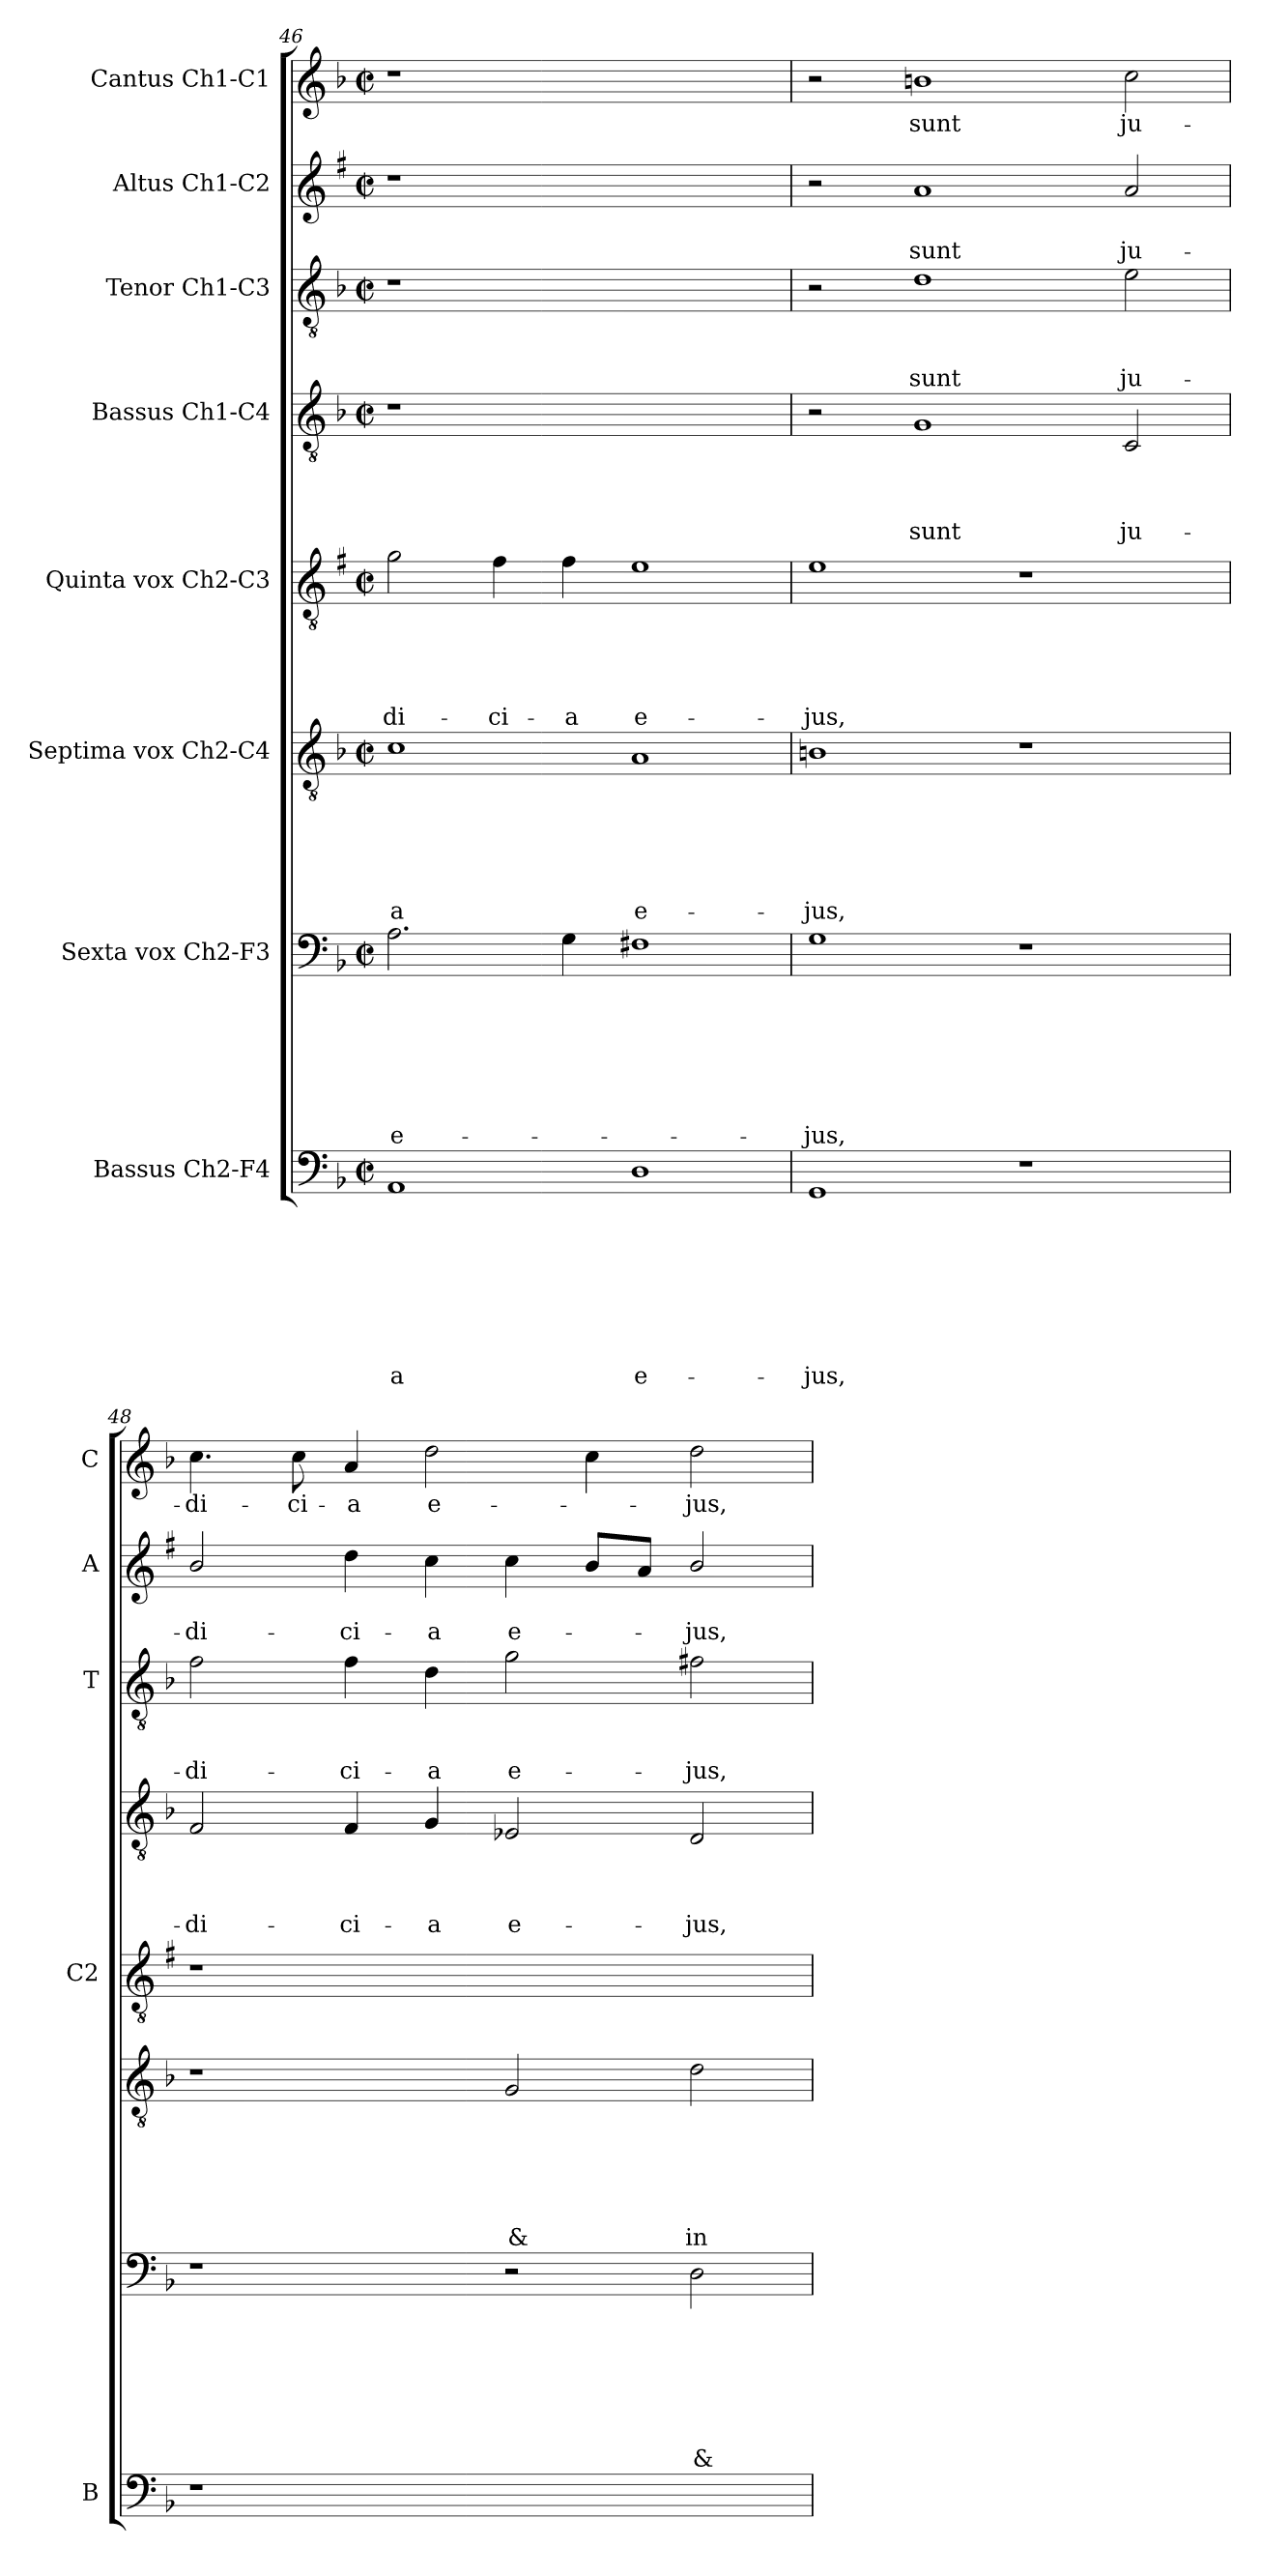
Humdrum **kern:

**kern	**text	**text	**text	**text	**text	**text	**text	**text	**kern	**text	**text	**text	**text	**text	**text	**text	**kern	**text	**text	**text	**text	**text	**text	**kern	**text	**text	**text	**text	**text	**kern	**text	**text	**text	**text	**kern	**text	**text	**text	**kern	**text	**text	**kern	**text
*part8	*part8	*part8	*part8	*part8	*part8	*part8	*part8	*part8	*part7	*part7	*part7	*part7	*part7	*part7	*part7	*part7	*part6	*part6	*part6	*part6	*part6	*part6	*part6	*part5	*part5	*part5	*part5	*part5	*part5	*part4	*part4	*part4	*part4	*part4	*part3	*part3	*part3	*part3	*part2	*part2	*part2	*part1	*part1
*staff8	*staff8	*staff8	*staff8	*staff8	*staff8	*staff8	*staff8	*staff8	*staff7	*staff7	*staff7	*staff7	*staff7	*staff7	*staff7	*staff7	*staff6	*staff6	*staff6	*staff6	*staff6	*staff6	*staff6	*staff5	*staff5	*staff5	*staff5	*staff5	*staff5	*staff4	*staff4	*staff4	*staff4	*staff4	*staff3	*staff3	*staff3	*staff3	*staff2	*staff2	*staff2	*staff1	*staff1
*I"Bassus Ch2-F4	*	*	*	*	*	*	*	*	*I"Sexta vox Ch2-F3	*	*	*	*	*	*	*	*I"Septima vox Ch2-C4	*	*	*	*	*	*	*I"Quinta vox Ch2-C3	*	*	*	*	*	*I"Bassus Ch1-C4	*	*	*	*	*I"Tenor Ch1-C3	*	*	*	*I"Altus Ch1-C2	*	*	*I"Cantus Ch1-C1	*
*I'B	*	*	*	*	*	*	*	*	*	*	*	*	*	*	*	*	*	*	*	*	*	*	*	*I'C2	*	*	*	*	*	*	*	*	*	*	*I'T	*	*	*	*I'A	*	*	*I'C	*
!!LO:PB:g=z
*clefF4	*	*	*	*	*	*	*	*	*clefF4	*	*	*	*	*	*	*	*clefGv2	*	*	*	*	*	*	*clefGv2	*	*	*	*	*	*clefGv2	*	*	*	*	*clefGv2	*	*	*	*clefG2	*	*	*clefG2	*
*	*	*	*	*	*	*	*	*	*	*	*	*	*	*	*	*	*	*	*	*	*	*	*	*ITrd1c2	*	*	*	*	*	*	*	*	*	*	*	*	*	*	*ITrd1c2	*	*	*	*
*k[b-]	*	*	*	*	*	*	*	*	*k[b-]	*	*	*	*	*	*	*	*k[b-]	*	*	*	*	*	*	*k[b-]	*	*	*	*	*	*k[b-]	*	*	*	*	*k[b-]	*	*	*	*k[b-]	*	*	*k[b-]	*
*F:	*	*	*	*	*	*	*	*	*F:	*	*	*	*	*	*	*	*F:	*	*	*	*	*	*	*F:	*	*	*	*	*	*F:	*	*	*	*	*F:	*	*	*	*F:	*	*	*F:	*
*M2/2	*	*	*	*	*	*	*	*	*M2/2	*	*	*	*	*	*	*	*M2/2	*	*	*	*	*	*	*M2/2	*	*	*	*	*	*M2/2	*	*	*	*	*M2/2	*	*	*	*M2/2	*	*	*M2/2	*
*met(c|)	*	*	*	*	*	*	*	*	*met(c|)	*	*	*	*	*	*	*	*met(c|)	*	*	*	*	*	*	*met(c|)	*	*	*	*	*	*met(c|)	*	*	*	*	*met(c|)	*	*	*	*met(c|)	*	*	*met(c|)	*
=46	=46	=46	=46	=46	=46	=46	=46	=46	=46	=46	=46	=46	=46	=46	=46	=46	=46	=46	=46	=46	=46	=46	=46	=46	=46	=46	=46	=46	=46	=46	=46	=46	=46	=46	=46	=46	=46	=46	=46	=46	=46	=46	=46
!	!	!	!	!	!	!	!	!LO:LY:b	!	!	!	!	!	!	!	!LO:LY:b	!	!	!	!	!	!	!LO:LY:b	!	!	!	!	!	!LO:LY:b	!	!	!	!	!	!	!	!	!	!	!	!	!	!
1AA	.	.	.	.	.	.	.	-a	2.A\	.	.	.	.	.	.	e-	1c	.	.	.	.	.	-a	2f\	.	.	.	.	-di-	1r	.	.	.	.	1r	.	.	.	1r	.	.	1r	.
!	!	!	!	!	!	!	!	!	!	!	!	!	!	!	!	!	!	!	!	!	!	!	!	!	!	!	!	!	!LO:LY:b	!	!	!	!	!	!	!	!	!	!	!	!	!	!
.	.	.	.	.	.	.	.	.	.	.	.	.	.	.	.	.	.	.	.	.	.	.	.	4e\	.	.	.	.	-ci-	.	.	.	.	.	.	.	.	.	.	.	.	.	.
!	!	!	!	!	!	!	!	!	!	!	!	!	!	!	!	!	!	!	!	!	!	!	!	!	!	!	!	!	!LO:LY:b	!	!	!	!	!	!	!	!	!	!	!	!	!	!
.	.	.	.	.	.	.	.	.	4G\	.	.	.	.	.	.	.	.	.	.	.	.	.	.	4e\	.	.	.	.	-a	.	.	.	.	.	.	.	.	.	.	.	.	.	.
!	!	!	!	!	!	!	!	!LO:LY:b	!	!	!	!	!	!	!	!	!	!	!	!	!	!	!LO:LY:b	!	!	!	!	!	!LO:LY:b	!	!	!	!	!	!	!	!	!	!	!	!	!	!
1D	.	.	.	.	.	.	.	e-	1F#X	.	.	.	.	.	.	.	1A	.	.	.	.	.	e-	1d	.	.	.	.	e-	1ryy	.	.	.	.	1ryy	.	.	.	1ryy	.	.	1ryy	.
=47	=47	=47	=47	=47	=47	=47	=47	=47	=47	=47	=47	=47	=47	=47	=47	=47	=47	=47	=47	=47	=47	=47	=47	=47	=47	=47	=47	=47	=47	=47	=47	=47	=47	=47	=47	=47	=47	=47	=47	=47	=47	=47	=47
!	!	!	!	!	!	!	!	!LO:LY:b	!	!	!	!	!	!	!	!LO:LY:b	!	!	!	!	!	!	!LO:LY:b	!	!	!	!	!	!LO:LY:b	!	!	!	!	!	!	!	!	!	!	!	!	!	!
1GG	.	.	.	.	.	.	.	-jus,	1G	.	.	.	.	.	.	-jus,	1Bn	.	.	.	.	.	-jus,	1d	.	.	.	.	-jus,	2r	.	.	.	.	2r	.	.	.	2r	.	.	2r	.
!	!	!	!	!	!	!	!	!	!	!	!	!	!	!	!	!	!	!	!	!	!	!	!	!	!	!	!	!	!	!	!	!	!	!LO:LY:b	!	!	!	!LO:LY:b	!	!	!LO:LY:b	!	!LO:LY:b
.	.	.	.	.	.	.	.	.	.	.	.	.	.	.	.	.	.	.	.	.	.	.	.	.	.	.	.	.	.	1G	.	.	.	sunt	1d	.	.	sunt	1g	.	sunt	1bn	sunt
1r	.	.	.	.	.	.	.	.	1r	.	.	.	.	.	.	.	1r	.	.	.	.	.	.	1r	.	.	.	.	.	.	.	.	.	.	.	.	.	.	.	.	.	.	.
!	!	!	!	!	!	!	!	!	!	!	!	!	!	!	!	!	!	!	!	!	!	!	!	!	!	!	!	!	!	!	!	!	!	!LO:LY:b	!	!	!	!LO:LY:b	!	!	!LO:LY:b	!	!LO:LY:b
.	.	.	.	.	.	.	.	.	.	.	.	.	.	.	.	.	.	.	.	.	.	.	.	.	.	.	.	.	.	2C/	.	.	.	ju-	2e\	.	.	ju-	2g/	.	ju-	2cc\	ju-
=48	=48	=48	=48	=48	=48	=48	=48	=48	=48	=48	=48	=48	=48	=48	=48	=48	=48	=48	=48	=48	=48	=48	=48	=48	=48	=48	=48	=48	=48	=48	=48	=48	=48	=48	=48	=48	=48	=48	=48	=48	=48	=48	=48
!	!	!	!	!	!	!	!	!	!	!	!	!	!	!	!	!	!	!	!	!	!	!	!	!	!	!	!	!	!	!	!	!	!	!LO:LY:b	!	!	!	!LO:LY:b	!	!	!LO:LY:b	!	!LO:LY:b
1r	.	.	.	.	.	.	.	.	1r	.	.	.	.	.	.	.	1r	.	.	.	.	.	.	1r	.	.	.	.	.	2F/	.	.	.	-di-	2f\	.	.	-di-	2a/	.	-di-	4.cc\	-di-
!	!	!	!	!	!	!	!	!	!	!	!	!	!	!	!	!	!	!	!	!	!	!	!	!	!	!	!	!	!	!	!	!	!	!	!	!	!	!	!	!	!	!	!LO:LY:b
.	.	.	.	.	.	.	.	.	.	.	.	.	.	.	.	.	.	.	.	.	.	.	.	.	.	.	.	.	.	.	.	.	.	.	.	.	.	.	.	.	.	8cc\	-ci-
!	!	!	!	!	!	!	!	!	!	!	!	!	!	!	!	!	!	!	!	!	!	!	!	!	!	!	!	!	!	!	!	!	!	!LO:LY:b	!	!	!	!LO:LY:b	!	!	!LO:LY:b	!	!LO:LY:b
.	.	.	.	.	.	.	.	.	.	.	.	.	.	.	.	.	.	.	.	.	.	.	.	.	.	.	.	.	.	4F/	.	.	.	-ci-	4f\	.	.	-ci-	4cc\	.	-ci-	4a/	-a
!	!	!	!	!	!	!	!	!	!	!	!	!	!	!	!	!	!	!	!	!	!	!	!	!	!	!	!	!	!	!	!	!	!	!LO:LY:b	!	!	!	!LO:LY:b	!	!	!LO:LY:b	!	!LO:LY:b
.	.	.	.	.	.	.	.	.	.	.	.	.	.	.	.	.	.	.	.	.	.	.	.	.	.	.	.	.	.	4G/	.	.	.	-a	4d\	.	.	-a	4b-\	.	-a	2dd\	e-
!	!	!	!	!	!	!	!	!	!	!	!	!	!	!	!	!	!	!	!	!	!	!	!LO:LY:b	!	!	!	!	!	!	!	!	!	!	!LO:LY:b	!	!	!	!LO:LY:b	!	!	!LO:LY:b	!	!
1ryy	.	.	.	.	.	.	.	.	2r	.	.	.	.	.	.	.	2G/	.	.	.	.	.	&	1ryy	.	.	.	.	.	2E-X/	.	.	.	e-	2g\	.	.	e-	4b-\	.	e-	.	.
.	.	.	.	.	.	.	.	.	.	.	.	.	.	.	.	.	.	.	.	.	.	.	.	.	.	.	.	.	.	.	.	.	.	.	.	.	.	.	8a/L	.	.	4cc\	.
.	.	.	.	.	.	.	.	.	.	.	.	.	.	.	.	.	.	.	.	.	.	.	.	.	.	.	.	.	.	.	.	.	.	.	.	.	.	.	8g/J	.	.	.	.
!	!	!	!	!	!	!	!	!	!	!	!	!	!	!	!	!LO:LY:b	!	!	!	!	!	!	!LO:LY:b	!	!	!	!	!	!	!	!	!	!	!LO:LY:b	!	!	!	!LO:LY:b	!	!	!LO:LY:b	!	!LO:LY:b
.	.	.	.	.	.	.	.	.	2D\	.	.	.	.	.	.	&	2d\	.	.	.	.	.	in-	.	.	.	.	.	.	2D/	.	.	.	-jus,	2f#X\	.	.	-jus,	2a/	.	-jus,	2dd\	-jus,
=	=	=	=	=	=	=	=	=	=	=	=	=	=	=	=	=	=	=	=	=	=	=	=	=	=	=	=	=	=	=	=	=	=	=	=	=	=	=	=	=	=	=	=
*-	*-	*-	*-	*-	*-	*-	*-	*-	*-	*-	*-	*-	*-	*-	*-	*-	*-	*-	*-	*-	*-	*-	*-	*-	*-	*-	*-	*-	*-	*-	*-	*-	*-	*-	*-	*-	*-	*-	*-	*-	*-	*-	*-
